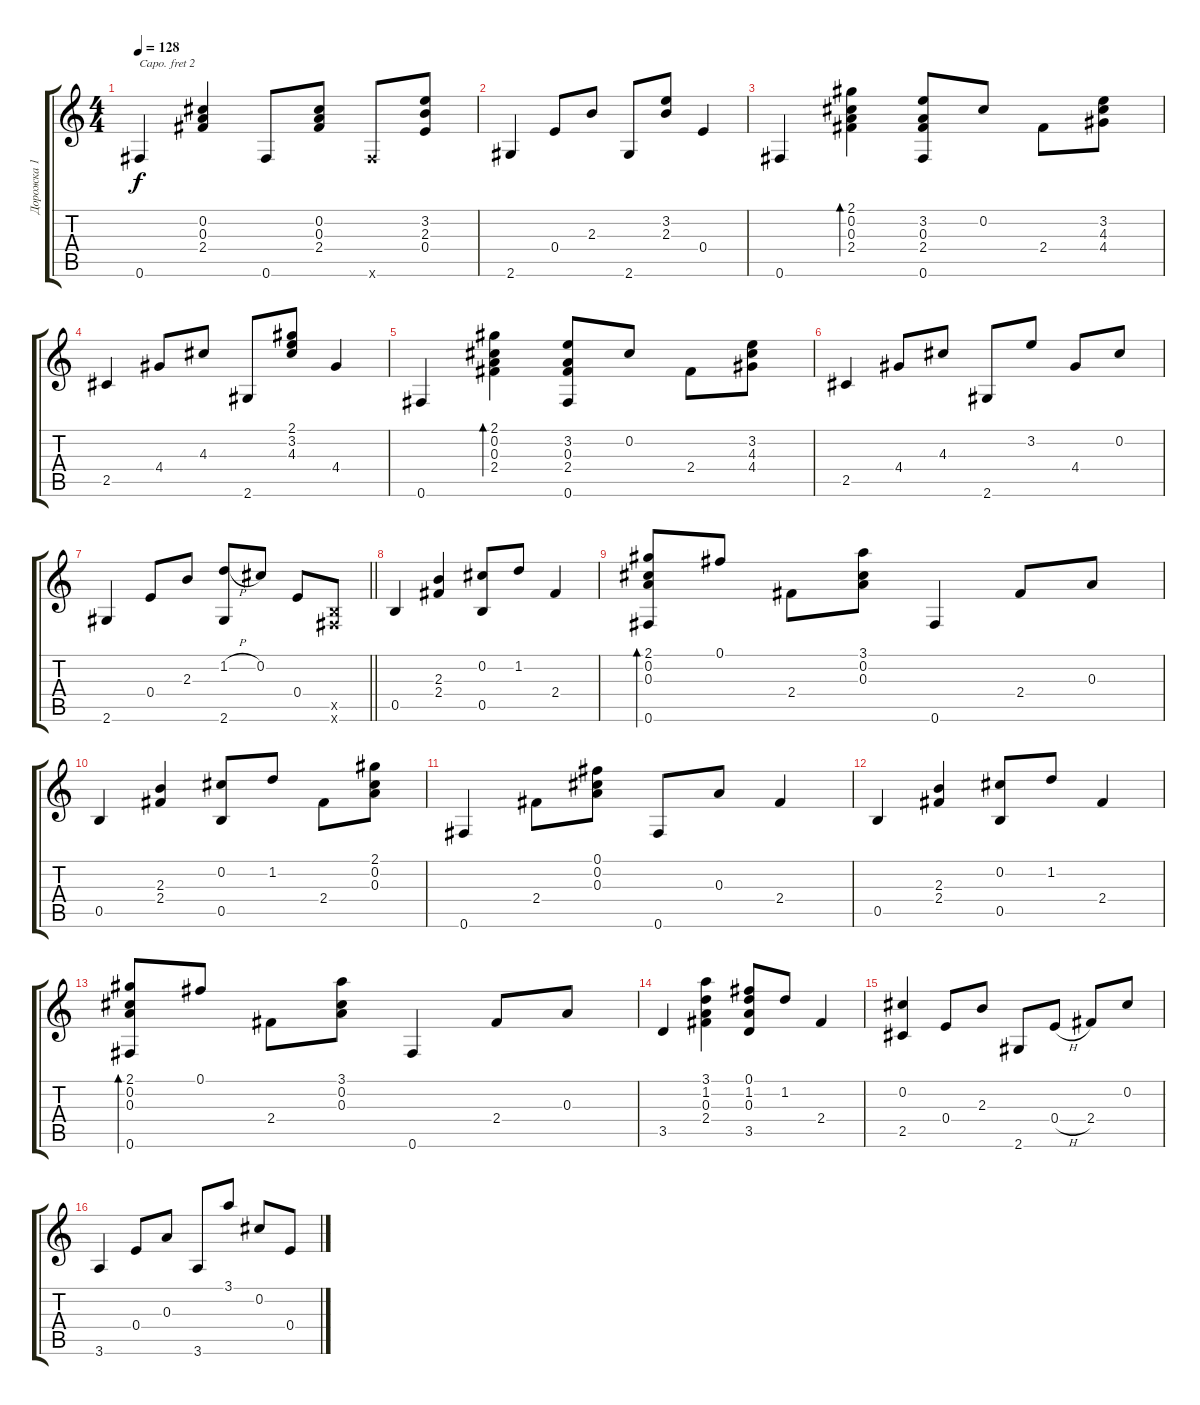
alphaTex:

\track ("Дорожка 1" "Дорожка 1") {instrument acousticguitarsteel}
\staff {score tabs}
\capo 2
\tuning (E4 B3 G3 D3 A2 E2) {hide}
\ts (4 4)
\section ("" "")
\tempo 128
\clef g2
\ks c
0.6.4{dy f} (0.2 0.3 2.4).4 0.6.8 (0.2 0.3 2.4).8 0.6{x}.8 (3.2 2.3 0.4).8 |
2.6.4 0.4.8 2.3.8 2.6.8 (3.2 2.3).8 0.4.4 |
0.6.4 (2.1 0.2 0.3 2.4).4{bd 60} (3.2 0.3 2.4 0.6).8 0.2.8 2.4.8 (3.2 4.3 4.4).8 |
2.5.4 4.4.8 4.3.8 2.6.8 (2.1 3.2 4.3).8 4.4.4 |
0.6.4 (2.1 0.2 0.3 2.4).4{bd 60} (3.2 0.3 2.4 0.6).8 0.2.8 2.4.8 (3.2 4.3 4.4).8 |
2.5.4 4.4.8 4.3.8 2.6.8 3.2.8 4.4.8 0.2.8 |
\barLineRight lightlight
2.6.4 0.4.8 2.3.8 (1.2{h} 2.6).8 0.2.8 0.4.8 (0.5{x} 0.6{x}).8 |
\section ("" "")
0.5.4 (2.3 2.4).4 (0.2 0.5).8 1.2.8 2.4.4 |
(2.1 0.2 0.3 0.6).8{bd 60} 0.1.8 2.4.8 (3.1 0.2 0.3).8 0.6.4 2.4.8 0.3.8 |
0.5.4 (2.3 2.4).4 (0.2 0.5).8 1.2.8 2.4.8 (2.1 0.2 0.3).8 |
0.6.4 2.4.8 (0.1 0.2 0.3).8 0.6.8 0.3.8 2.4.4 |
0.5.4 (2.3 2.4).4 (0.2 0.5).8 1.2.8 2.4.4 |
(2.1 0.2 0.3 0.6).8{bd 60} 0.1.8 2.4.8 (3.1 0.2 0.3).8 0.6.4 2.4.8 0.3.8 |
3.5.4 (3.1 1.2 0.3 2.4).4 (0.1 1.2 0.3 3.5).8 1.2.8 2.4.4 |
(0.2 2.5).4 0.4.8 2.3.8 2.6.8 0.4{h}.8 2.4.8 0.2.8 |
3.6.4 0.4.8 0.3.8 3.6.8 3.1.8 0.2.8 0.4.8
